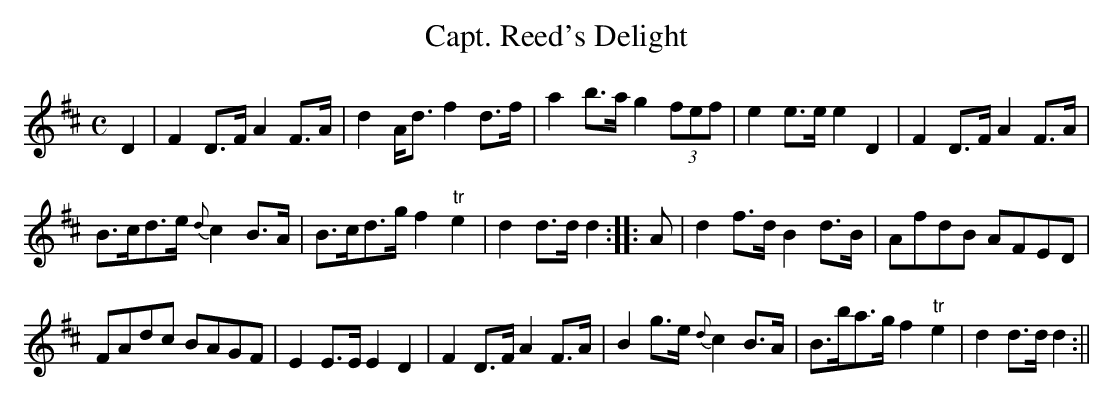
X:1
T:Capt. Reed's Delight
M:C
L:1/8
K:D
D2|F2 D>F A2 F>A|d2 A<d f2 d>f|a2 b>a g2 (3fef|e2 e>e e2 D2|F2 D>F A2 F>A|
B>cd>e {d}c2 B>A|B>cd>g f2 "tr"e2|d2 d>d d2::A|d2 f>d B2 d>B|AfdB AFED|
FAdc BAGF|E2 E>E E2D2|F2 D>F A2 F>A|B2 g>e {d}c2 B>A|B>ba>g f2 "tr"e2|d2 d>d d2:||
